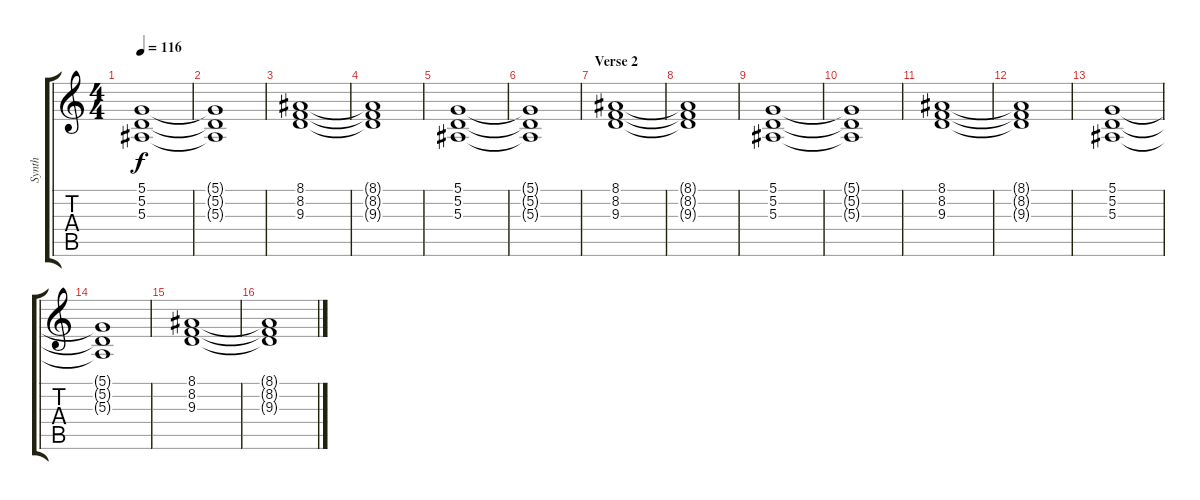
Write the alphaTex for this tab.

\track ("Synth" "Synth") {instrument stringensemble1}
\staff {score tabs}
\tuning (D4 A3 F3 C3 G2 D2) {hide}
\ts (4 4)
\tempo 116
\clef g2
\ks c
(5.1 5.2 5.3).1{dy f} |
(5.1{t} 5.2{t} 5.3{t}).1 |
(8.1 8.2 9.3).1 |
(8.1{t} 8.2{t} 9.3{t}).1 |
(5.1 5.2 5.3).1 |
(5.1{t} 5.2{t} 5.3{t}).1 |
\section ("" "Verse 2")
(8.1 8.2 9.3).1 |
(8.1{t} 8.2{t} 9.3{t}).1 |
(5.1 5.2 5.3).1 |
(5.1{t} 5.2{t} 5.3{t}).1 |
(8.1 8.2 9.3).1 |
(8.1{t} 8.2{t} 9.3{t}).1 |
(5.1 5.2 5.3).1 |
(5.1{t} 5.2{t} 5.3{t}).1 |
(8.1 8.2 9.3).1 |
(8.1{t} 8.2{t} 9.3{t}).1
